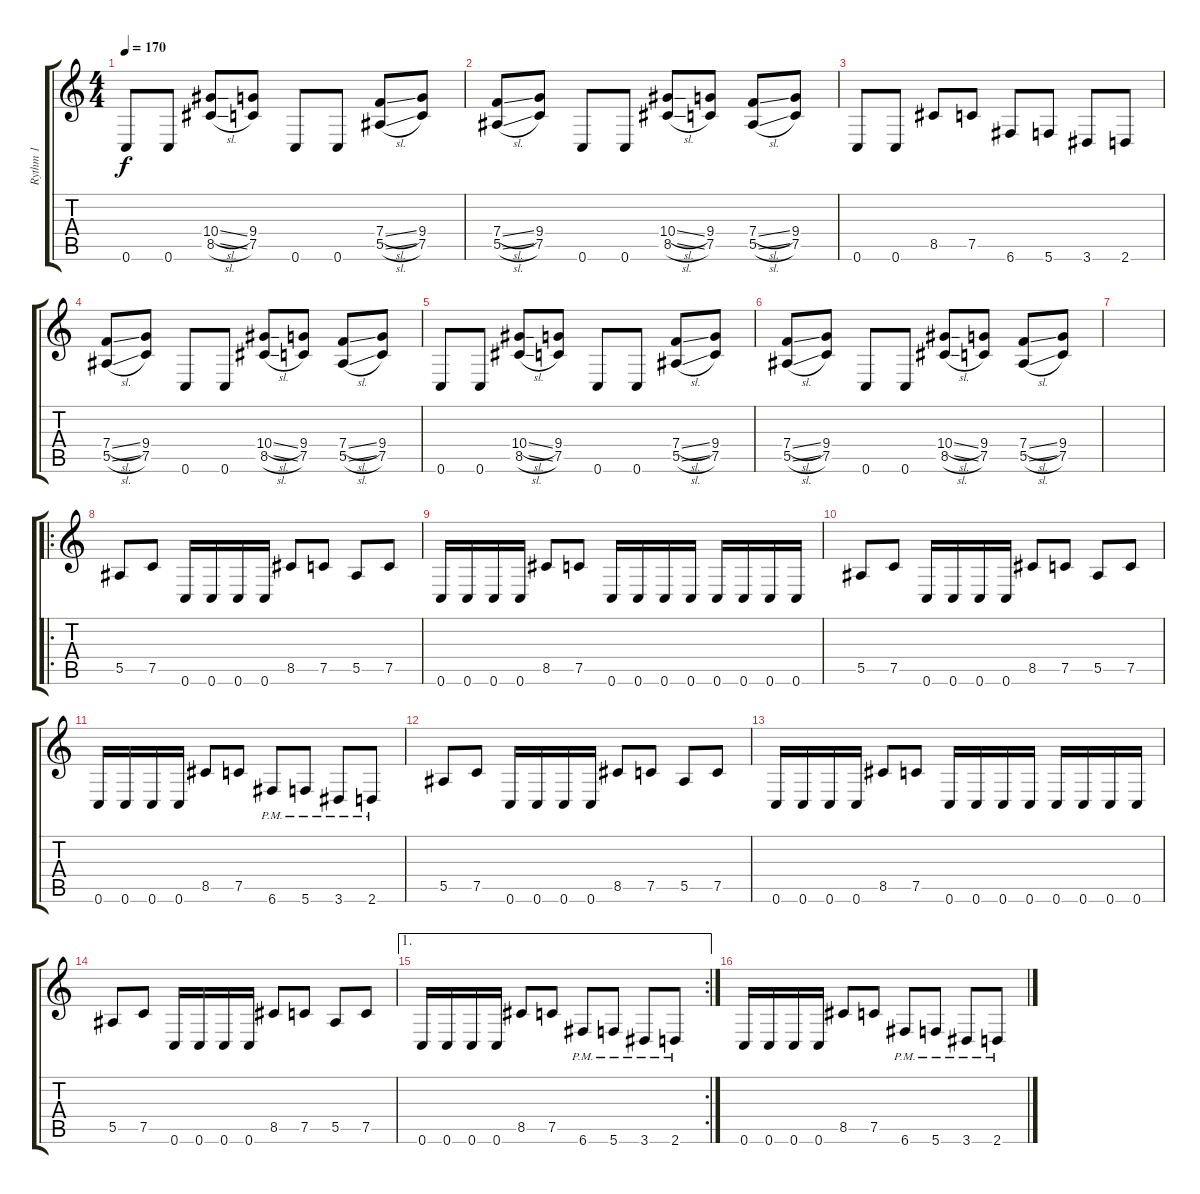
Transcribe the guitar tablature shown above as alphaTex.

\track ("Rythm 1" "Rythm 1") {instrument distortionguitar}
\staff {score tabs}
\tuning (C4 G3 Eb3 Bb2 F2 C2) {hide}
\ts (4 4)
\tempo 170
\clef g2
\ks c
0.6.8{dy f} 0.6.8 (10.4{sl} 8.5{sl}).8 (9.4 7.5).8 0.6.8 0.6.8 (7.4{sl} 5.5{sl}).8 (9.4 7.5).8 |
(7.4{sl} 5.5{sl}).8 (9.4 7.5).8 0.6.8 0.6.8 (10.4{sl} 8.5{sl}).8 (9.4 7.5).8 (7.4{sl} 5.5{sl}).8 (9.4 7.5).8 |
0.6.8 0.6.8 8.5.8 7.5.8 6.6.8 5.6.8 3.6.8 2.6.8 |
(7.4{sl} 5.5{sl}).8 (9.4 7.5).8 0.6.8 0.6.8 (10.4{sl} 8.5{sl}).8 (9.4 7.5).8 (7.4{sl} 5.5{sl}).8 (9.4 7.5).8 |
0.6.8 0.6.8 (10.4{sl} 8.5{sl}).8 (9.4 7.5).8 0.6.8 0.6.8 (7.4{sl} 5.5{sl}).8 (9.4 7.5).8 |
(7.4{sl} 5.5{sl}).8 (9.4 7.5).8 0.6.8 0.6.8 (10.4{sl} 8.5{sl}).8 (9.4 7.5).8 (7.4{sl} 5.5{sl}).8 (9.4 7.5).8 |
|
\ro
5.5.8 7.5.8 0.6.16 0.6.16 0.6.16 0.6.16 8.5.8 7.5.8 5.5.8 7.5.8 |
0.6.16 0.6.16 0.6.16 0.6.16 8.5.8 7.5.8 0.6.16 0.6.16 0.6.16 0.6.16 0.6.16 0.6.16 0.6.16 0.6.16 |
5.5.8 7.5.8 0.6.16 0.6.16 0.6.16 0.6.16 8.5.8 7.5.8 5.5.8 7.5.8 |
0.6.16 0.6.16 0.6.16 0.6.16 8.5.8 7.5.8 6.6{pm}.8 5.6{pm}.8 3.6{pm}.8 2.6{pm}.8 |
5.5.8 7.5.8 0.6.16 0.6.16 0.6.16 0.6.16 8.5.8 7.5.8 5.5.8 7.5.8 |
0.6.16 0.6.16 0.6.16 0.6.16 8.5.8 7.5.8 0.6.16 0.6.16 0.6.16 0.6.16 0.6.16 0.6.16 0.6.16 0.6.16 |
5.5.8 7.5.8 0.6.16 0.6.16 0.6.16 0.6.16 8.5.8 7.5.8 5.5.8 7.5.8 |
\ae 1
\rc 2
0.6.16 0.6.16 0.6.16 0.6.16 8.5.8 7.5.8 6.6{pm}.8 5.6{pm}.8 3.6{pm}.8 2.6{pm}.8 |
0.6.16 0.6.16 0.6.16 0.6.16 8.5.8 7.5.8 6.6{pm}.8 5.6{pm}.8 3.6{pm}.8 2.6{pm}.8
